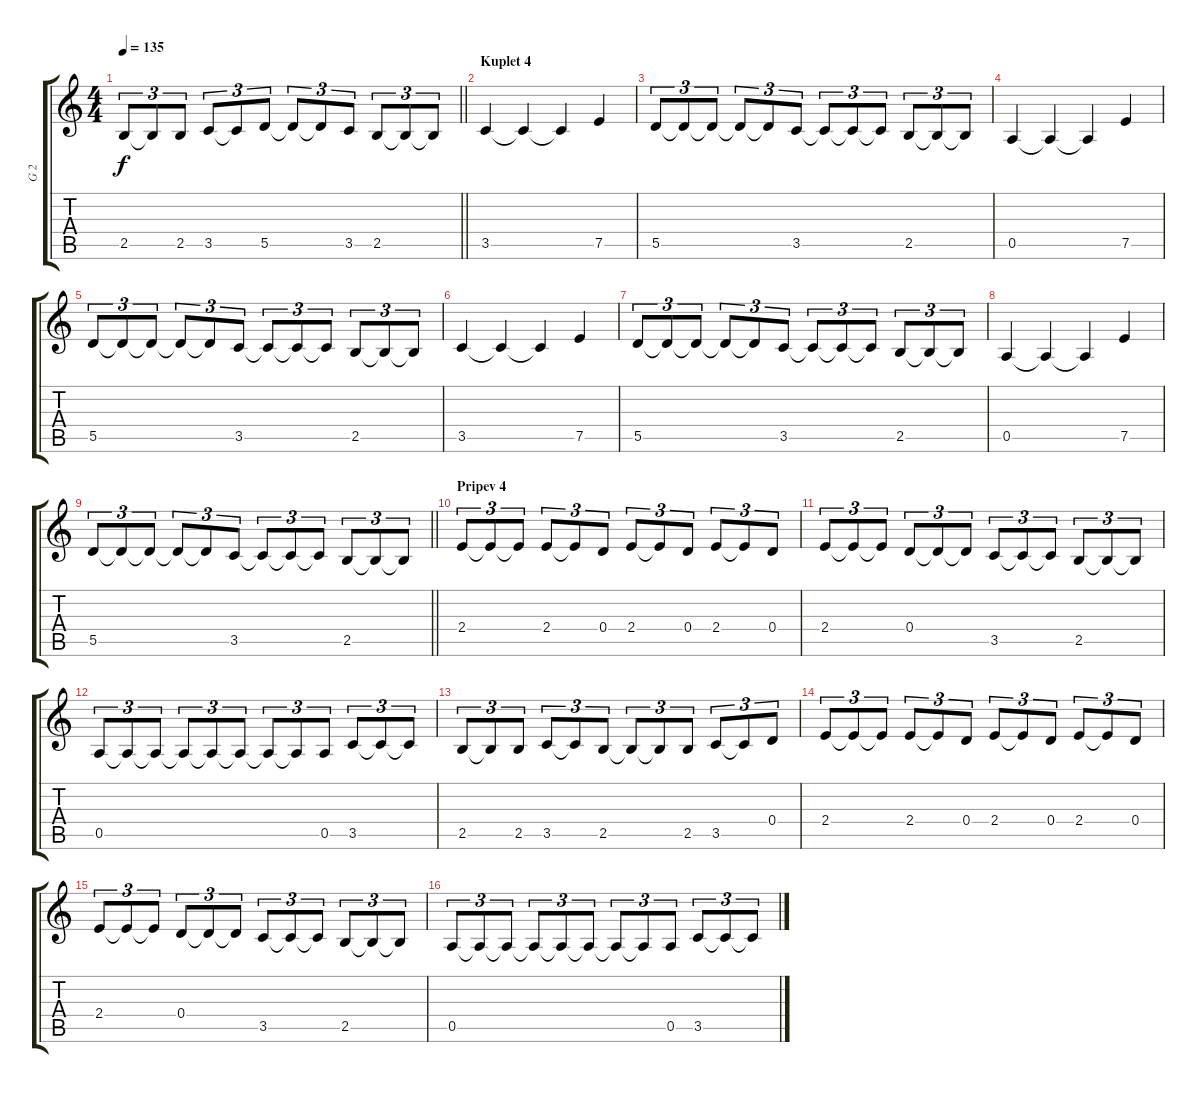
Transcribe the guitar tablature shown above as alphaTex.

\track ("G 2" "G 2") {instrument acousticguitarsteel}
\staff {score tabs}
\tuning (E4 B3 G3 D3 A2 E2) {hide}
\ts (4 4)
\tempo 135
\clef g2
\barLineRight lightlight
\ks c
2.5.8{tu (3 2) dy f} 2.5{t}.8{tu (3 2)} 2.5.8{tu (3 2)} 3.5.8{tu (3 2)} 3.5{t}.8{tu (3 2)} 5.5.8{tu (3 2)} 5.5{t}.8{tu (3 2)} 5.5{t}.8{tu (3 2)} 3.5.8{tu (3 2)} 2.5.8{tu (3 2)} 2.5{t}.8{tu (3 2)} 2.5{t}.8{tu (3 2)} |
\section ("" "Kuplet 4")
3.5.4 3.5{t}.4 3.5{t}.4 7.5.4 |
5.5.8{tu (3 2)} 5.5{t}.8{tu (3 2)} 5.5{t}.8{tu (3 2)} 5.5{t}.8{tu (3 2)} 5.5{t}.8{tu (3 2)} 3.5.8{tu (3 2)} 3.5{t}.8{tu (3 2)} 3.5{t}.8{tu (3 2)} 3.5{t}.8{tu (3 2)} 2.5.8{tu (3 2)} 2.5{t}.8{tu (3 2)} 2.5{t}.8{tu (3 2)} |
0.5.4 0.5{t}.4 0.5{t}.4 7.5.4 |
5.5.8{tu (3 2)} 5.5{t}.8{tu (3 2)} 5.5{t}.8{tu (3 2)} 5.5{t}.8{tu (3 2)} 5.5{t}.8{tu (3 2)} 3.5.8{tu (3 2)} 3.5{t}.8{tu (3 2)} 3.5{t}.8{tu (3 2)} 3.5{t}.8{tu (3 2)} 2.5.8{tu (3 2)} 2.5{t}.8{tu (3 2)} 2.5{t}.8{tu (3 2)} |
3.5.4 3.5{t}.4 3.5{t}.4 7.5.4 |
5.5.8{tu (3 2)} 5.5{t}.8{tu (3 2)} 5.5{t}.8{tu (3 2)} 5.5{t}.8{tu (3 2)} 5.5{t}.8{tu (3 2)} 3.5.8{tu (3 2)} 3.5{t}.8{tu (3 2)} 3.5{t}.8{tu (3 2)} 3.5{t}.8{tu (3 2)} 2.5.8{tu (3 2)} 2.5{t}.8{tu (3 2)} 2.5{t}.8{tu (3 2)} |
0.5.4 0.5{t}.4 0.5{t}.4 7.5.4 |
\barLineRight lightlight
5.5.8{tu (3 2)} 5.5{t}.8{tu (3 2)} 5.5{t}.8{tu (3 2)} 5.5{t}.8{tu (3 2)} 5.5{t}.8{tu (3 2)} 3.5.8{tu (3 2)} 3.5{t}.8{tu (3 2)} 3.5{t}.8{tu (3 2)} 3.5{t}.8{tu (3 2)} 2.5.8{tu (3 2)} 2.5{t}.8{tu (3 2)} 2.5{t}.8{tu (3 2)} |
\section ("" "Pripev 4")
2.4.8{tu (3 2)} 2.4{t}.8{tu (3 2)} 2.4{t}.8{tu (3 2)} 2.4.8{tu (3 2)} 2.4{t}.8{tu (3 2)} 0.4.8{tu (3 2)} 2.4.8{tu (3 2)} 2.4{t}.8{tu (3 2)} 0.4.8{tu (3 2)} 2.4.8{tu (3 2)} 2.4{t}.8{tu (3 2)} 0.4.8{tu (3 2)} |
2.4.8{tu (3 2)} 2.4{t}.8{tu (3 2)} 2.4{t}.8{tu (3 2)} 0.4.8{tu (3 2)} 0.4{t}.8{tu (3 2)} 0.4{t}.8{tu (3 2)} 3.5.8{tu (3 2)} 3.5{t}.8{tu (3 2)} 3.5{t}.8{tu (3 2)} 2.5.8{tu (3 2)} 2.5{t}.8{tu (3 2)} 2.5{t}.8{tu (3 2)} |
0.5.8{tu (3 2)} 0.5{t}.8{tu (3 2)} 0.5{t}.8{tu (3 2)} 0.5{t}.8{tu (3 2)} 0.5{t}.8{tu (3 2)} 0.5{t}.8{tu (3 2)} 0.5{t}.8{tu (3 2)} 0.5{t}.8{tu (3 2)} 0.5.8{tu (3 2)} 3.5.8{tu (3 2)} 3.5{t}.8{tu (3 2)} 3.5{t}.8{tu (3 2)} |
2.5.8{tu (3 2)} 2.5{t}.8{tu (3 2)} 2.5.8{tu (3 2)} 3.5.8{tu (3 2)} 3.5{t}.8{tu (3 2)} 2.5.8{tu (3 2)} 2.5{t}.8{tu (3 2)} 2.5{t}.8{tu (3 2)} 2.5.8{tu (3 2)} 3.5.8{tu (3 2)} 3.5{t}.8{tu (3 2)} 0.4.8{tu (3 2)} |
2.4.8{tu (3 2)} 2.4{t}.8{tu (3 2)} 2.4{t}.8{tu (3 2)} 2.4.8{tu (3 2)} 2.4{t}.8{tu (3 2)} 0.4.8{tu (3 2)} 2.4.8{tu (3 2)} 2.4{t}.8{tu (3 2)} 0.4.8{tu (3 2)} 2.4.8{tu (3 2)} 2.4{t}.8{tu (3 2)} 0.4.8{tu (3 2)} |
2.4.8{tu (3 2)} 2.4{t}.8{tu (3 2)} 2.4{t}.8{tu (3 2)} 0.4.8{tu (3 2)} 0.4{t}.8{tu (3 2)} 0.4{t}.8{tu (3 2)} 3.5.8{tu (3 2)} 3.5{t}.8{tu (3 2)} 3.5{t}.8{tu (3 2)} 2.5.8{tu (3 2)} 2.5{t}.8{tu (3 2)} 2.5{t}.8{tu (3 2)} |
0.5.8{tu (3 2)} 0.5{t}.8{tu (3 2)} 0.5{t}.8{tu (3 2)} 0.5{t}.8{tu (3 2)} 0.5{t}.8{tu (3 2)} 0.5{t}.8{tu (3 2)} 0.5{t}.8{tu (3 2)} 0.5{t}.8{tu (3 2)} 0.5.8{tu (3 2)} 3.5.8{tu (3 2)} 3.5{t}.8{tu (3 2)} 3.5{t}.8{tu (3 2)}
